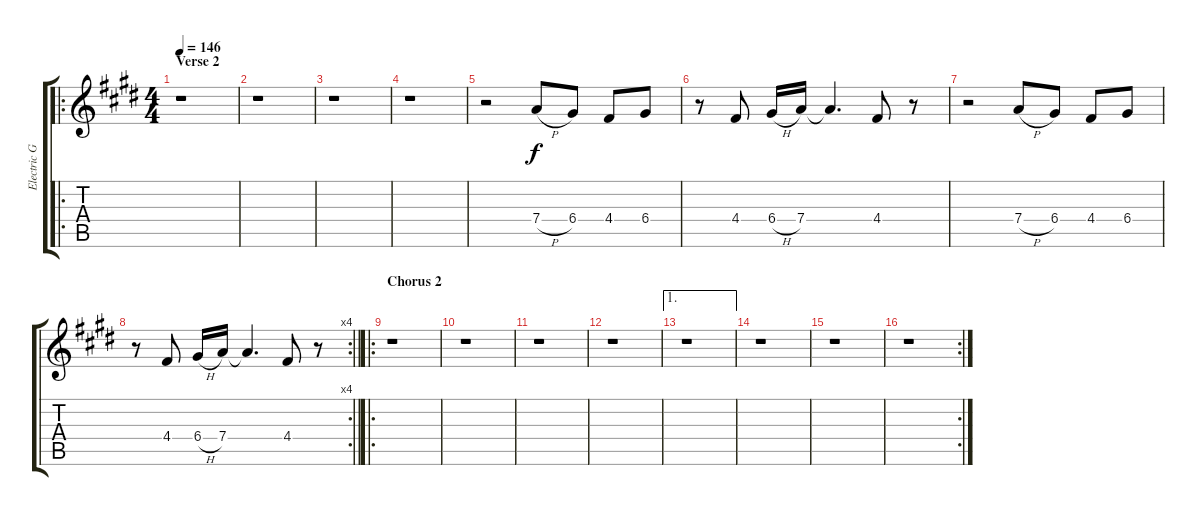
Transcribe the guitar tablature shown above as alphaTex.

\track ("Electric Guitar 3" "Electric G") {instrument distortionguitar}
\staff {score tabs}
\tuning (E4 B3 G3 D3 A2 E2) {hide}
\ro
\ts (4 4)
\section ("" "Verse 2")
\tempo 146
\clef g2
\ks e
r.1{dy f} |
r.1 |
r.1 |
r.1 |
r.2 7.4{h}.8 6.4.8 4.4.8 6.4.8 |
r.8 4.4.8 6.4{h}.16 7.4.16 7.4{t}.4{d} 4.4.8 r.8 |
r.2 7.4{h}.8 6.4.8 4.4.8 6.4.8 |
\rc 4
\barLineRight lightlight
r.8 4.4.8 6.4{h}.16 7.4.16 7.4{t}.4{d} 4.4.8 r.8 |
\ro
\section ("" "Chorus 2")
r.1 |
r.1 |
r.1 |
r.1 |
\ae 1
r.1 |
r.1 |
r.1 |
\rc 2
r.1
